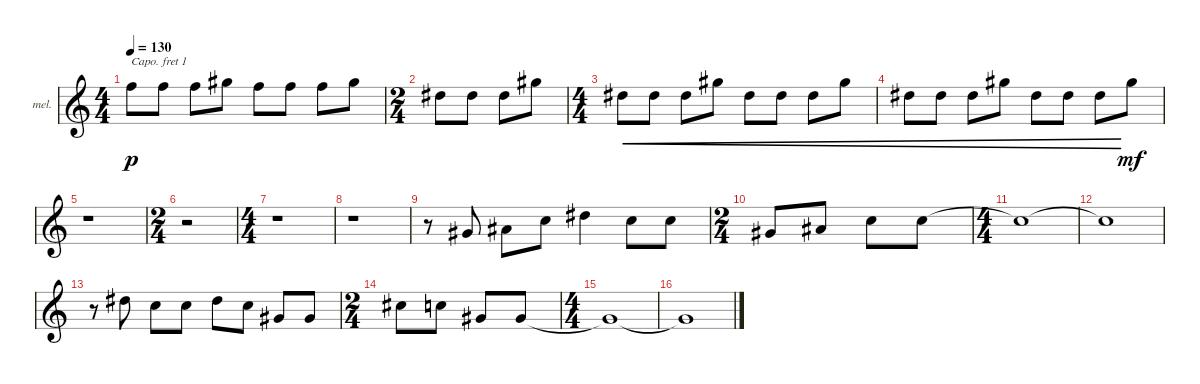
\defaultSystemsLayout 4
\bracketExtendMode groupsimilarinstruments
\firstSystemTrackNameOrientation horizontal
\otherSystemsTrackNameOrientation horizontal
\track ("Melodie" "mel.") {instrument acousticguitarnylon}
\staff {score}
\capo 1
\tuning (E4 B3 G3 D3 A2 E2)
\ts (4 4)
\tempo 130
\clef g2
\ks c
5.2.8{dy p instrument acousticguitarnylon} 5.2.8 5.2.8 3.1.8 5.2.8 5.2.8 5.2.8 3.1.8 |
\ts (2 4)
3.2.8 3.2.8 3.2.8 3.1.8 |
\ts (4 4)
3.2.8{cre} 3.2.8{cre} 3.2.8{cre} 3.1.8{cre} 3.2.8{cre} 3.2.8{cre} 3.2.8{cre} 3.1.8{cre} |
3.2.8{cre} 3.2.8{cre} 3.2.8{cre} 3.1.8{cre} 3.2.8{cre} 3.2.8{cre} 3.2.8{cre} 3.1.8{dy mf} |
r.1 |
\ts (2 4)
r.2 |
\ts (4 4)
r.1 |
r.1 |
r.8 0.3.8 2.3.8 0.2.8 3.2.4 0.2.8 0.2.8 |
\ts (2 4)
0.3.8 2.3.8 0.2.8 0.2.8 |
\ts (4 4)
0.2{t}.1 |
0.2{t}.1 |
r.8 7.3.8 0.2.8 0.2.8 3.2.8 0.2.8 0.3.8 0.3.8 |
\ts (2 4)
1.2.8 0.2.8 0.3.8 0.3.8 |
\ts (4 4)
0.3{t}.1 |
0.3{t}.1
